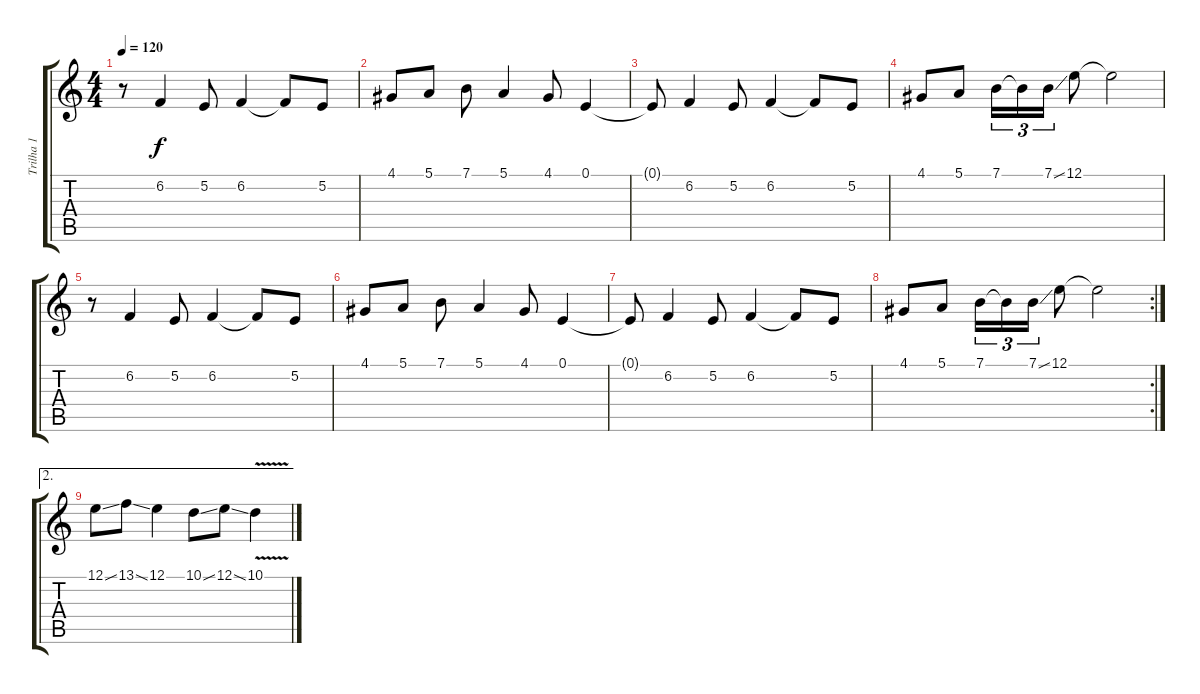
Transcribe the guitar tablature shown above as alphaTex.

\track ("Trilha 1" "Trilha 1") {instrument viola}
\staff {score tabs}
\tuning (E4 B3 G3 D3 A2 E2) {hide}
\ts (4 4)
\tempo 120
\clef g2
\ks c
r.8{dy f} 6.2.4 5.2.8 6.2.4 6.2{t}.8 5.2.8 |
4.1.8 5.1.8 7.1.8 5.1.4 4.1.8 0.1.4 |
0.1{t}.8 6.2.4 5.2.8 6.2.4 6.2{t}.8 5.2.8 |
4.1.8 5.1.8 7.1.16{tu (3 2)} 7.1{t}.16{tu (3 2)} 7.1{ss}.16{tu (3 2)} 12.1.8 12.1{t}.2 |
r.8 6.2.4 5.2.8 6.2.4 6.2{t}.8 5.2.8 |
4.1.8 5.1.8 7.1.8 5.1.4 4.1.8 0.1.4 |
0.1{t}.8 6.2.4 5.2.8 6.2.4 6.2{t}.8 5.2.8 |
\rc 2
4.1.8 5.1.8 7.1.16{tu (3 2)} 7.1{t}.16{tu (3 2)} 7.1{ss}.16{tu (3 2)} 12.1.8 12.1{t}.2 |
\ae 2
12.1{ss}.8 13.1{ss}.8 12.1.4 10.1{ss}.8 12.1{ss}.8 10.1{v}.4
